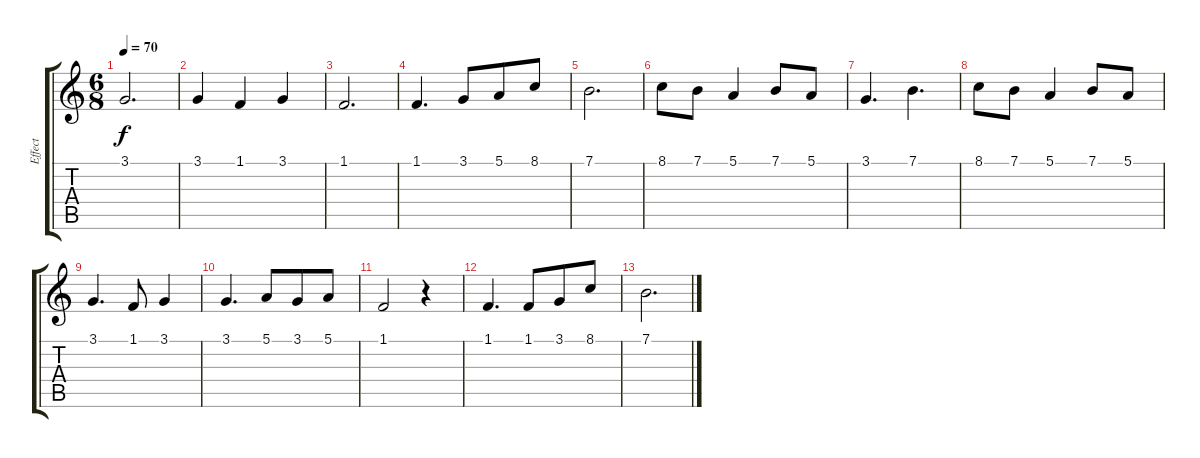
\track ("Effect" "Effect") {instrument synthstrings2}
\staff {score tabs}
\tuning (E4 B3 G3 D3 A2 E2) {hide}
\ts (6 8)
\tempo 70
\clef g2
\ks c
3.1.2{d dy f volume 12} |
3.1.4 1.1.4 3.1.4 |
1.1.2{d} |
1.1.4{d} 3.1.8 5.1.8 8.1.8 |
7.1.2{d volume 5} |
8.1.8{volume 11} 7.1.8 5.1.4 7.1.8 5.1.8 |
3.1.4{d} 7.1.4{d} |
8.1.8 7.1.8 5.1.4 7.1.8 5.1.8 |
3.1.4{d} 1.1.8 3.1.4 |
3.1.4{d} 5.1.8 3.1.8 5.1.8 |
1.1.2 r.4 |
1.1.4{d} 1.1.8 3.1.8 8.1.8 |
7.1.2{d}
